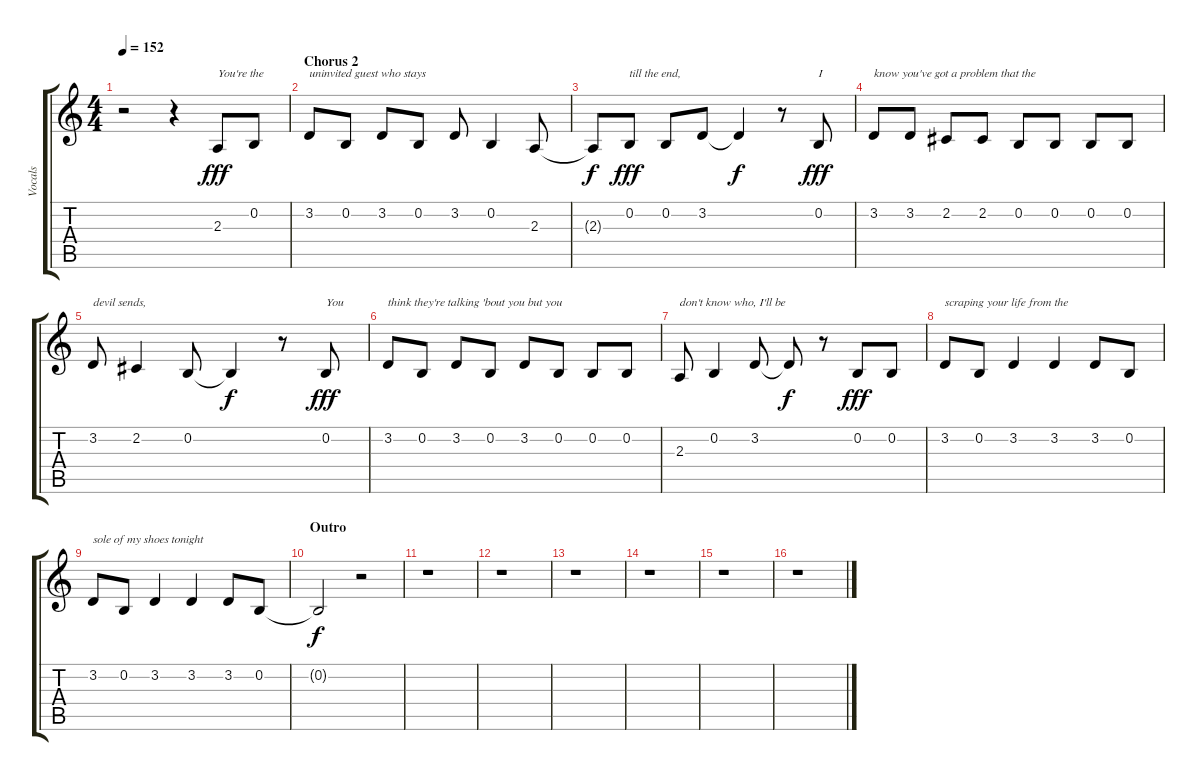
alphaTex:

\track ("Vocals" "Vocals") {instrument tenorsax}
\staff {score tabs}
\tuning (E4 B3 G3 D3 A2 E2) {hide}
\ts (4 4)
\tempo 152
\clef g2
\ks c
r.2{dy f} r.4 2.3.8{txt "You're the" dy fff} 0.2.8 |
\section ("" "Chorus 2")
3.2.8{txt "uninvited guest who stays"} 0.2.8 3.2.8 0.2.8 3.2.8 0.2.4 2.3.8 |
2.3{t}.8{dy f} 0.2.8{txt "till the end," dy fff} 0.2.8 3.2.8 3.2{t}.4{dy f} r.8 0.2.8{txt "I" dy fff} |
3.2.8{txt "know you've got a problem that the"} 3.2.8 2.2.8 2.2.8 0.2.8 0.2.8 0.2.8 0.2.8 |
3.2.8{txt "devil sends,"} 2.2.4 0.2.8 0.2{t}.4{dy f} r.8 0.2.8{txt "You" dy fff} |
3.2.8{txt "think they're talking 'bout you but you"} 0.2.8 3.2.8 0.2.8 3.2.8 0.2.8 0.2.8 0.2.8 |
2.3.8{txt "don't know who, I'll be"} 0.2.4 3.2.8 3.2{t}.8{dy f} r.8 0.2.8{dy fff} 0.2.8 |
3.2.8{txt "scraping your life from the"} 0.2.8 3.2.4 3.2.4 3.2.8 0.2.8 |
3.2.8{txt "sole of my shoes tonight"} 0.2.8 3.2.4 3.2.4 3.2.8 0.2.8 |
\section ("" "Outro")
0.2{t}.2{dy f} r.2 |
r.1 |
r.1 |
r.1 |
r.1 |
r.1 |
r.1
